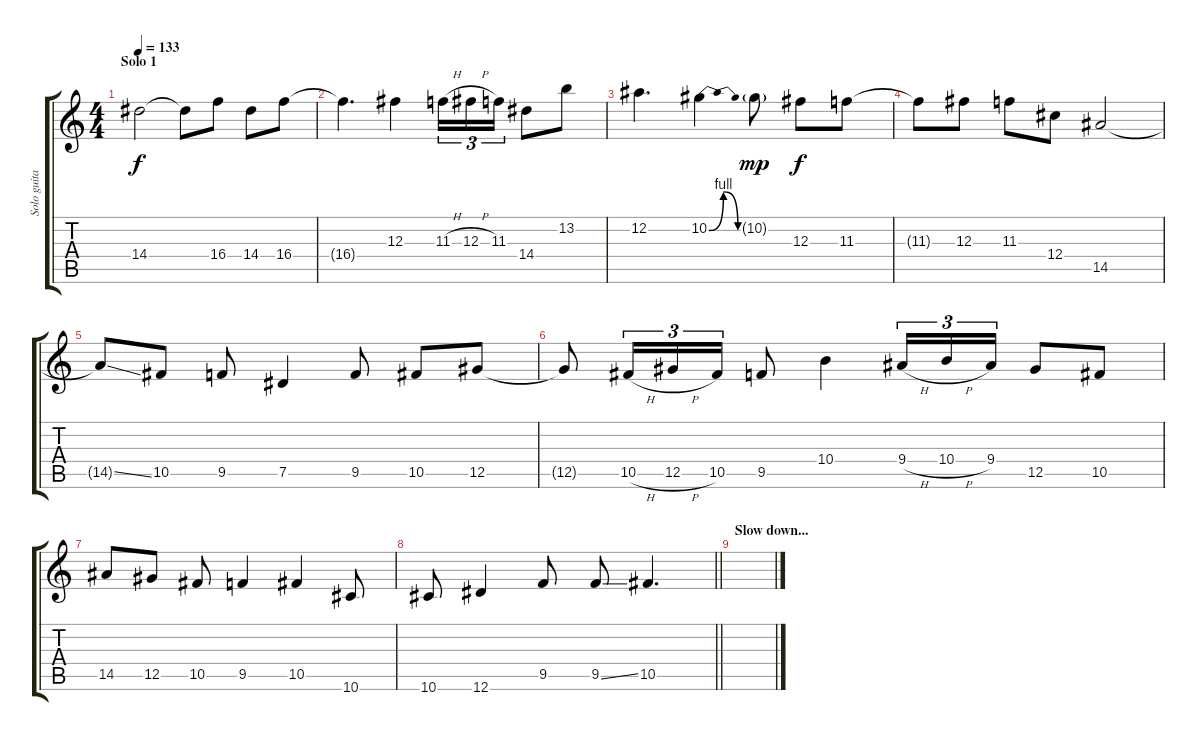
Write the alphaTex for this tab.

\track ("Solo guitar" "Solo guita") {instrument overdrivenguitar}
\staff {score tabs}
\tuning (Eb4 Bb3 Gb3 Db3 Ab2 Eb2) {hide}
\ts (4 4)
\section ("" "Solo 1")
\tempo 133
\clef g2
\ks c
14.4.2{dy f} 14.4{t}.8 16.4.8 14.4.8 16.4.8 |
16.4{t}.4{d} 12.3.4 11.3{h}.16{tu (3 2)} 12.3{h}.16{tu (3 2)} 11.3.16{tu (3 2)} 14.4.8 13.2.8 |
12.2.4{d} 10.2{be (bendrelease 0 0 15 4 45 4 60 0)}.4 10.2{g}.8{dy mp} 12.3.8{dy f} 11.3.8 |
11.3{t}.8 12.3.8 11.3.8 12.4.8 14.5.2 |
14.5{ss t}.8 10.5.8 9.5.8 7.5.4 9.5.8 10.5.8 12.5.8 |
12.5{t}.8 10.5{h}.16{tu (3 2)} 12.5{h}.16{tu (3 2)} 10.5.16{tu (3 2)} 9.5.8 10.4.4 9.4{h}.16{tu (3 2)} 10.4{h}.16{tu (3 2)} 9.4.16{tu (3 2)} 12.5.8 10.5.8 |
14.5.8 12.5.8 10.5.8 9.5.4 10.5.4 10.6.8 |
\barLineRight lightlight
10.6.8 12.6.4 9.5.8 9.5{ss}.8 10.5.4{d} |
\section ("" "Slow down...")
